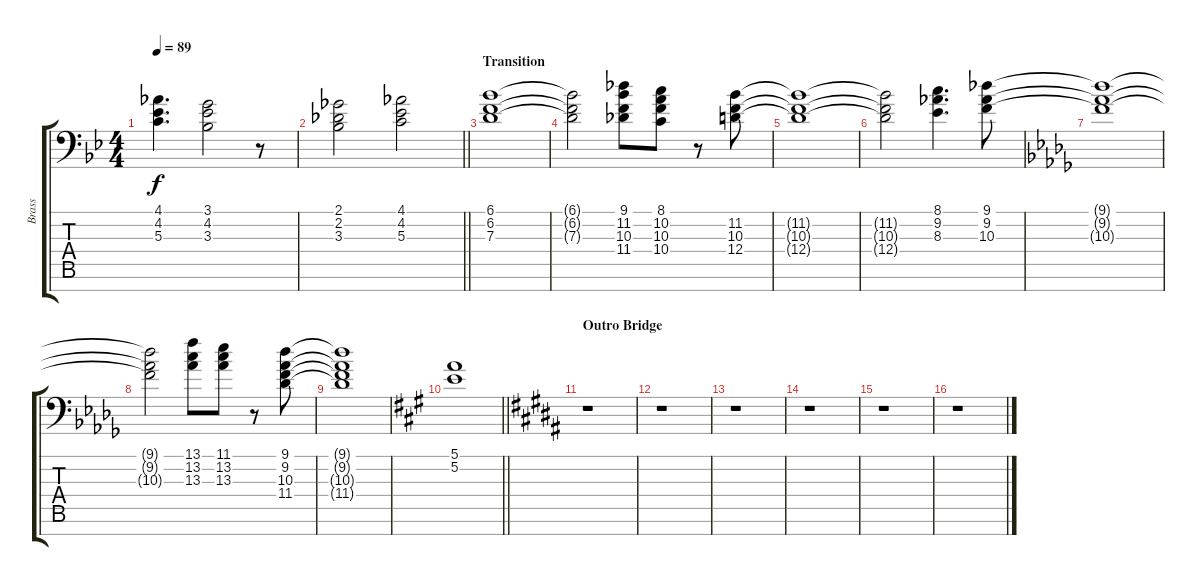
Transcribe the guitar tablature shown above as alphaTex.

\track ("Brass" "Brass") {instrument brasssection}
\staff {score tabs}
\tuning (E4 B3 G3 D3 A2 E2 C-1) {hide}
\ts (4 4)
\tempo 89
\clef f4
\ks bb
(4.1 4.2 5.3).4{d dy f} (3.1 4.2 3.3).2 r.8 |
\barLineRight lightlight
(2.1 2.2 3.3).2 (4.1 4.2 5.3).2 |
\section ("" "Transition")
(6.1 6.2 7.3).1 |
(6.1{t} 6.2{t} 7.3{t}).2 (9.1 11.2 10.3 11.4).8 (8.1 10.2 10.3 10.4).8 r.8 (11.2 10.3 12.4).8 |
(11.2{t} 10.3{t} 12.4{t}).1 |
(11.2{t} 10.3{t} 12.4{t}).2 (8.1 9.2 8.3).4{d} (9.1 9.2 10.3).8 |
\ks db
(9.1{t} 9.2{t} 10.3{t}).1 |
(9.1{t} 9.2{t} 10.3{t}).2 (13.1 13.2 13.3).8 (11.1 13.2 13.3).8 r.8 (9.1 9.2 10.3 11.4).8 |
(9.1{t} 9.2{t} 10.3{t} 11.4{t}).1 |
\barLineRight lightlight
\ks a
(5.1 5.2).1 |
\section ("" "Outro Bridge")
\ks b
r.1 |
r.1 |
r.1 |
r.1 |
r.1 |
r.1
